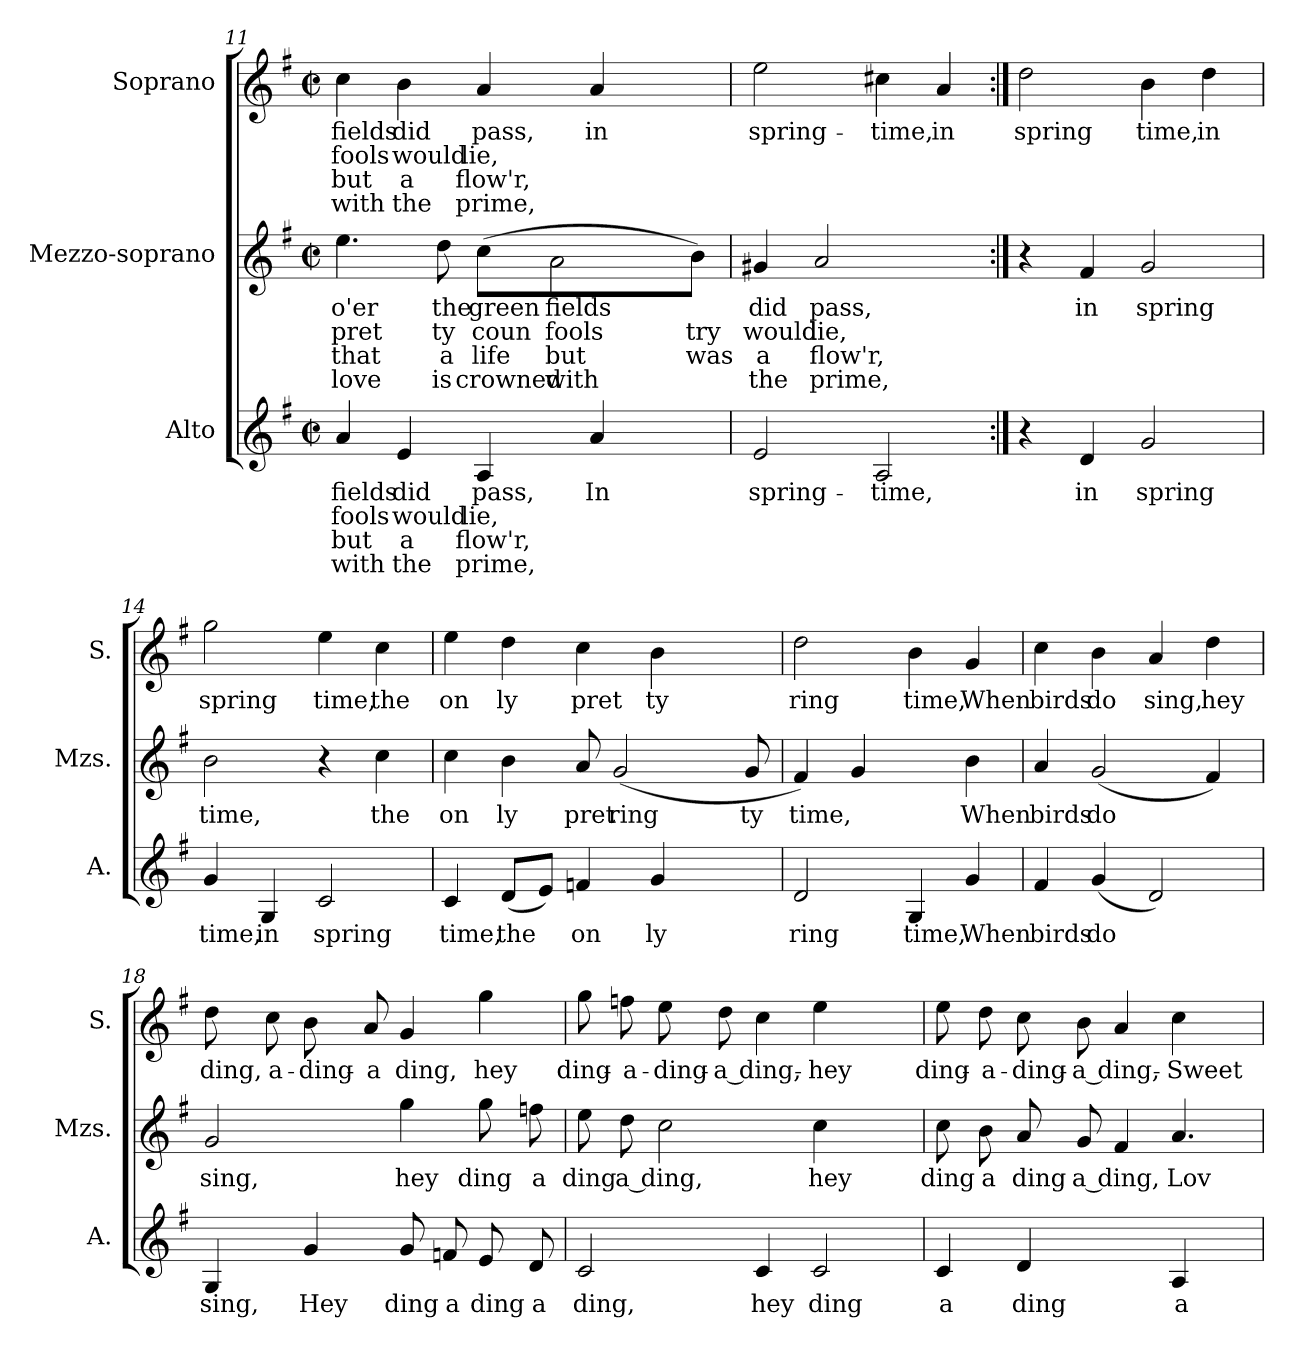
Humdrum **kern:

**kern	**text	**text	**text	**text	**kern	**text	**text	**text	**text	**kern	**text	**text	**text	**text
*part3	*part3	*part3	*part3	*part3	*part2	*part2	*part2	*part2	*part2	*part1	*part1	*part1	*part1	*part1
*staff3	*staff3	*staff3	*staff3	*staff3	*staff2	*staff2	*staff2	*staff2	*staff2	*staff1	*staff1	*staff1	*staff1	*staff1
*I"Alto	*	*	*	*	*I"Mezzo-soprano	*	*	*	*	*I"Soprano	*	*	*	*
*I'A.	*	*	*	*	*I'Mzs.	*	*	*	*	*I'S.	*	*	*	*
*clefG2	*	*	*	*	*clefG2	*	*	*	*	*clefG2	*	*	*	*
*k[f#]	*	*	*	*	*k[f#]	*	*	*	*	*k[f#]	*	*	*	*
*G:	*	*	*	*	*G:	*	*	*	*	*G:	*	*	*	*
*M2/2	*	*	*	*	*M2/2	*	*	*	*	*M2/2	*	*	*	*
*met(c|)	*	*	*	*	*met(c|)	*	*	*	*	*met(c|)	*	*	*	*
=11	=11	=11	=11	=11	=11	=11	=11	=11	=11	=11	=11	=11	=11	=11
!	!LO:LY:b:cj	!LO:LY:b:cj	!LO:LY:b:cj	!LO:LY:b:cj	!	!LO:LY:b:cj	!LO:LY:b:cj	!LO:LY:b:cj	!LO:LY:b:cj	!	!LO:LY:b:cj	!LO:LY:b:cj	!LO:LY:b:cj	!LO:LY:b:cj
4a/	fields	fools	but	with	4.ee\	o'er	pret	that	love	4cc\	fields	fools	but	with
!	!LO:LY:b:cj	!LO:LY:b:cj	!LO:LY:b:cj	!LO:LY:b:cj	!	!	!	!	!	!	!LO:LY:b:cj	!LO:LY:b:cj	!LO:LY:b:cj	!LO:LY:b:cj
4e/	did	would	a	the	.	.	.	.	.	4b\	did	would	a	the
!	!	!	!	!	!	!LO:LY:b:cj	!LO:LY:b:cj	!LO:LY:b:cj	!LO:LY:b:cj	!	!	!	!	!
.	.	.	.	.	8dd\	the	ty	a	is	.	.	.	.	.
!	!LO:LY:b:cj	!LO:LY:b:cj	!LO:LY:b:cj	!LO:LY:b:cj	!	!LO:LY:b	!LO:LY:b:cj	!LO:LY:b:cj	!LO:LY:b:cj	!	!LO:LY:b:cj	!LO:LY:b:cj	!LO:LY:b:cj	!LO:LY:b:cj
4A/	pass,	lie,	flow'r,	prime,	(>8cc\L	green	coun	life	crowned	4a/	pass,	lie,	flow'r,	prime,
!	!	!	!	!	!	!LO:LY:b:cj	!LO:LY:b:cj	!LO:LY:b:cj	!LO:LY:b:cj	!	!	!	!	!
.	.	.	.	.	2a/	fields	fools	but	with	.	.	.	.	.
!	!LO:LY:b:cj	!	!	!	!	!	!	!	!	!	!LO:LY:b:cj	!	!	!
4a/	In	.	.	.	.	.	.	.	.	4a/	in	.	.	.
4ryy	.	.	.	.	.	.	.	.	.	4ryy	.	.	.	.
!	!	!	!	!	!	!	!LO:LY:b:cj	!LO:LY:b:cj	!	!	!	!	!	!
.	.	.	.	.	8b\J)	.	try	was	.	.	.	.	.	.
=12	=12	=12	=12	=12	=12	=12	=12	=12	=12	=12	=12	=12	=12	=12
!	!LO:LY:b:cj	!	!	!	!	!LO:LY:b:cj	!LO:LY:b:cj	!LO:LY:b:cj	!LO:LY:b:cj	!	!LO:LY:b:cj	!	!	!
2e/	spring-	.	.	.	4g#X/	did	would	a	the	2ee\	spring-	.	.	.
!	!	!	!	!	!	!LO:LY:b:cj	!LO:LY:b:cj	!LO:LY:b:cj	!LO:LY:b:cj	!	!	!	!	!
.	.	.	.	.	2a/	pass,	lie,	flow'r,	prime,	.	.	.	.	.
!	!LO:LY:b:cj	!	!	!	!	!	!	!	!	!	!LO:LY:b:cj	!	!	!
2A/	-time,	.	.	.	.	.	.	.	.	4cc#X\	-time,	.	.	.
!	!	!	!	!	!	!	!	!	!	!	!LO:LY:b:cj	!	!	!
.	.	.	.	.	4ryy	.	.	.	.	4a/	in	.	.	.
!!LO:PB:g=z
=13:|!	=13:|!	=13:|!	=13:|!	=13:|!	=13:|!	=13:|!	=13:|!	=13:|!	=13:|!	=13:|!	=13:|!	=13:|!	=13:|!	=13:|!
!	!	!	!	!	!	!	!	!	!	!	!LO:LY:b:cj	!	!	!
4r	.	.	.	.	4r	.	.	.	.	2dd\	spring	.	.	.
!	!LO:LY:b:cj	!	!	!	!	!LO:LY:b:cj	!	!	!	!	!	!	!	!
4d/	in	.	.	.	4f#/	in	.	.	.	.	.	.	.	.
!	!LO:LY:b:cj	!	!	!	!	!LO:LY:b:cj	!	!	!	!	!LO:LY:b:cj	!	!	!
2g/	spring	.	.	.	2g/	spring	.	.	.	4b\	time,	.	.	.
!	!	!	!	!	!	!	!	!	!	!	!LO:LY:b:cj	!	!	!
.	.	.	.	.	.	.	.	.	.	4dd\	in	.	.	.
=14	=14	=14	=14	=14	=14	=14	=14	=14	=14	=14	=14	=14	=14	=14
!	!LO:LY:b:cj	!	!	!	!	!LO:LY:b:cj	!	!	!	!	!LO:LY:b:cj	!	!	!
4g/	time,	.	.	.	2b\	time,	.	.	.	2gg\	spring	.	.	.
!	!LO:LY:b:cj	!	!	!	!	!	!	!	!	!	!	!	!	!
4G/	in	.	.	.	.	.	.	.	.	.	.	.	.	.
!	!LO:LY:b:cj	!	!	!	!	!	!	!	!	!	!LO:LY:b:cj	!	!	!
2c/	spring	.	.	.	4r	.	.	.	.	4ee\	time,	.	.	.
!	!	!	!	!	!	!LO:LY:b:cj	!	!	!	!	!LO:LY:b:cj	!	!	!
.	.	.	.	.	4cc\	the	.	.	.	4cc\	the	.	.	.
=15	=15	=15	=15	=15	=15	=15	=15	=15	=15	=15	=15	=15	=15	=15
!	!LO:LY:b:cj	!	!	!	!	!LO:LY:b:cj	!	!	!	!	!LO:LY:b:cj	!	!	!
4c/	time,	.	.	.	4cc\	on	.	.	.	4ee\	on	.	.	.
!	!LO:LY:b	!	!	!	!	!LO:LY:b:cj	!	!	!	!	!LO:LY:b:cj	!	!	!
(<8d/L	the	.	.	.	4b\	ly	.	.	.	4dd\	ly	.	.	.
8e/J)	.	.	.	.	.	.	.	.	.	.	.	.	.	.
!	!LO:LY:b:cj	!	!	!	!	!LO:LY:b:cj	!	!	!	!	!LO:LY:b:cj	!	!	!
4fn/	on	.	.	.	8a/	pret	.	.	.	4cc\	pret	.	.	.
!	!	!	!	!	!	!LO:LY:b	!	!	!	!	!	!	!	!
.	.	.	.	.	(<2g/	ring	.	.	.	.	.	.	.	.
!	!LO:LY:b:cj	!	!	!	!	!	!	!	!	!	!LO:LY:b:cj	!	!	!
4g/	ly	.	.	.	.	.	.	.	.	4b\	ty	.	.	.
4ryy	.	.	.	.	.	.	.	.	.	4ryy	.	.	.	.
!	!	!	!	!	!	!LO:LY:b:cj	!	!	!	!	!	!	!	!
.	.	.	.	.	8g/	ty	.	.	.	.	.	.	.	.
=16	=16	=16	=16	=16	=16	=16	=16	=16	=16	=16	=16	=16	=16	=16
!	!LO:LY:b:cj	!	!	!	!	!LO:LY:b	!	!	!	!	!LO:LY:b:cj	!	!	!
2d/	ring	.	.	.	4f#/)	time,	.	.	.	2dd\	ring	.	.	.
.	.	.	.	.	4g/	.	.	.	.	.	.	.	.	.
!	!LO:LY:b:cj	!	!	!	!	!	!	!	!	!	!LO:LY:b:cj	!	!	!
4G/	time,	.	.	.	4ryy	.	.	.	.	4b\	time,	.	.	.
!	!LO:LY:b:cj	!	!	!	!	!LO:LY:b:cj	!	!	!	!	!LO:LY:b:cj	!	!	!
4g/	When	.	.	.	4b\	When	.	.	.	4g/	When	.	.	.
=17	=17	=17	=17	=17	=17	=17	=17	=17	=17	=17	=17	=17	=17	=17
!	!LO:LY:b:cj	!	!	!	!	!LO:LY:b:cj	!	!	!	!	!LO:LY:b:cj	!	!	!
4f#/	birds	.	.	.	4a/	birds	.	.	.	4cc\	birds	.	.	.
!	!LO:LY:b:cj	!	!	!	!	!LO:LY:b:cj	!	!	!	!	!LO:LY:b:cj	!	!	!
(<4g/	do	.	.	.	(<2g/	do	.	.	.	4b\	do	.	.	.
!	!	!	!	!	!	!	!	!	!	!	!LO:LY:b:cj	!	!	!
2d/)	.	.	.	.	.	.	.	.	.	4a/	sing,	.	.	.
!	!	!	!	!	!	!	!	!	!	!	!LO:LY:b:cj	!	!	!
.	.	.	.	.	4f#/)	.	.	.	.	4dd\	hey	.	.	.
!!LO:LB:g=z
=18	=18	=18	=18	=18	=18	=18	=18	=18	=18	=18	=18	=18	=18	=18
!	!LO:LY:b:cj	!	!	!	!	!LO:LY:b:cj	!	!	!	!	!LO:LY:b:cj	!	!	!
4G/	sing,	.	.	.	2g/	sing,	.	.	.	8dd\	ding,	.	.	.
!	!	!	!	!	!	!	!	!	!	!	!LO:LY:b:cj	!	!	!
.	.	.	.	.	.	.	.	.	.	8cc\	a-	.	.	.
!	!LO:LY:b:cj	!	!	!	!	!	!	!	!	!	!LO:LY:b:cj	!	!	!
4g/	Hey	.	.	.	.	.	.	.	.	8b\	-ding-	.	.	.
!	!	!	!	!	!	!	!	!	!	!	!LO:LY:b:cj	!	!	!
.	.	.	.	.	.	.	.	.	.	8a/	-a	.	.	.
!	!LO:LY:b:cj	!	!	!	!	!LO:LY:b:cj	!	!	!	!	!LO:LY:b:cj	!	!	!
8g/	ding	.	.	.	4gg\	hey	.	.	.	4g/	ding,	.	.	.
!	!LO:LY:b:cj	!	!	!	!	!	!	!	!	!	!	!	!	!
8fn/	a	.	.	.	.	.	.	.	.	.	.	.	.	.
!	!LO:LY:b:cj	!	!	!	!	!LO:LY:b:cj	!	!	!	!	!LO:LY:b:cj	!	!	!
8e/	ding	.	.	.	8gg\	ding	.	.	.	4gg\	hey	.	.	.
!	!LO:LY:b:cj	!	!	!	!	!LO:LY:b:cj	!	!	!	!	!	!	!	!
8d/	a	.	.	.	8ffn\	a	.	.	.	.	.	.	.	.
=19	=19	=19	=19	=19	=19	=19	=19	=19	=19	=19	=19	=19	=19	=19
!	!LO:LY:b:cj	!	!	!	!	!LO:LY:b:cj	!	!	!	!	!LO:LY:b:cj	!	!	!
2c/	ding,	.	.	.	8ee\	ding	.	.	.	8gg\	ding-	.	.	.
!	!	!	!	!	!	!LO:LY:b:cj	!	!	!	!	!LO:LY:b:cj	!	!	!
.	.	.	.	.	8dd\	a ding,	.	.	.	8ffn\	-a-	.	.	.
!	!	!	!	!	!	!	!	!	!	!	!LO:LY:b:cj	!	!	!
.	.	.	.	.	2cc\	.	.	.	.	8ee\	-ding-	.	.	.
!	!	!	!	!	!	!	!	!	!	!	!LO:LY:b:cj	!	!	!
.	.	.	.	.	.	.	.	.	.	8dd\	-a ding,-	.	.	.
!	!LO:LY:b:cj	!	!	!	!	!	!	!	!	!	!	!	!	!
4c/	hey	.	.	.	.	.	.	.	.	4cc\	.	.	.	.
!	!LO:LY:b:cj	!	!	!	!	!LO:LY:b:cj	!	!	!	!	!LO:LY:b:cj	!	!	!
2c/	ding	.	.	.	4cc\	hey	.	.	.	4ee\	-hey	.	.	.
.	.	.	.	.	4ryy	.	.	.	.	4ryy	.	.	.	.
=20	=20	=20	=20	=20	=20	=20	=20	=20	=20	=20	=20	=20	=20	=20
!	!LO:LY:b:cj	!	!	!	!	!LO:LY:b:cj	!	!	!	!	!LO:LY:b:cj	!	!	!
4c/	a	.	.	.	8cc\	ding	.	.	.	8ee\	ding-	.	.	.
!	!	!	!	!	!	!LO:LY:b:cj	!	!	!	!	!LO:LY:b:cj	!	!	!
.	.	.	.	.	8b\	a	.	.	.	8dd\	-a-	.	.	.
!	!LO:LY:b:cj	!	!	!	!	!LO:LY:b:cj	!	!	!	!	!LO:LY:b:cj	!	!	!
4d/	ding	.	.	.	8a/	ding	.	.	.	8cc\	-ding-	.	.	.
!	!	!	!	!	!	!LO:LY:b:cj	!	!	!	!	!LO:LY:b:cj	!	!	!
.	.	.	.	.	8g/	a ding,	.	.	.	8b\	-a ding,-	.	.	.
4ryy	.	.	.	.	4f#/	.	.	.	.	4a/	.	.	.	.
!	!LO:LY:b:cj	!	!	!	!	!LO:LY:b:cj	!	!	!	!	!LO:LY:b:cj	!	!	!
4A/	a	.	.	.	4.a/	Lov	.	.	.	4cc\	-Sweet	.	.	.
8ryy	.	.	.	.	.	.	.	.	.	8ryy	.	.	.	.
=	=	=	=	=	=	=	=	=	=	=	=	=	=	=
*-	*-	*-	*-	*-	*-	*-	*-	*-	*-	*-	*-	*-	*-	*-
